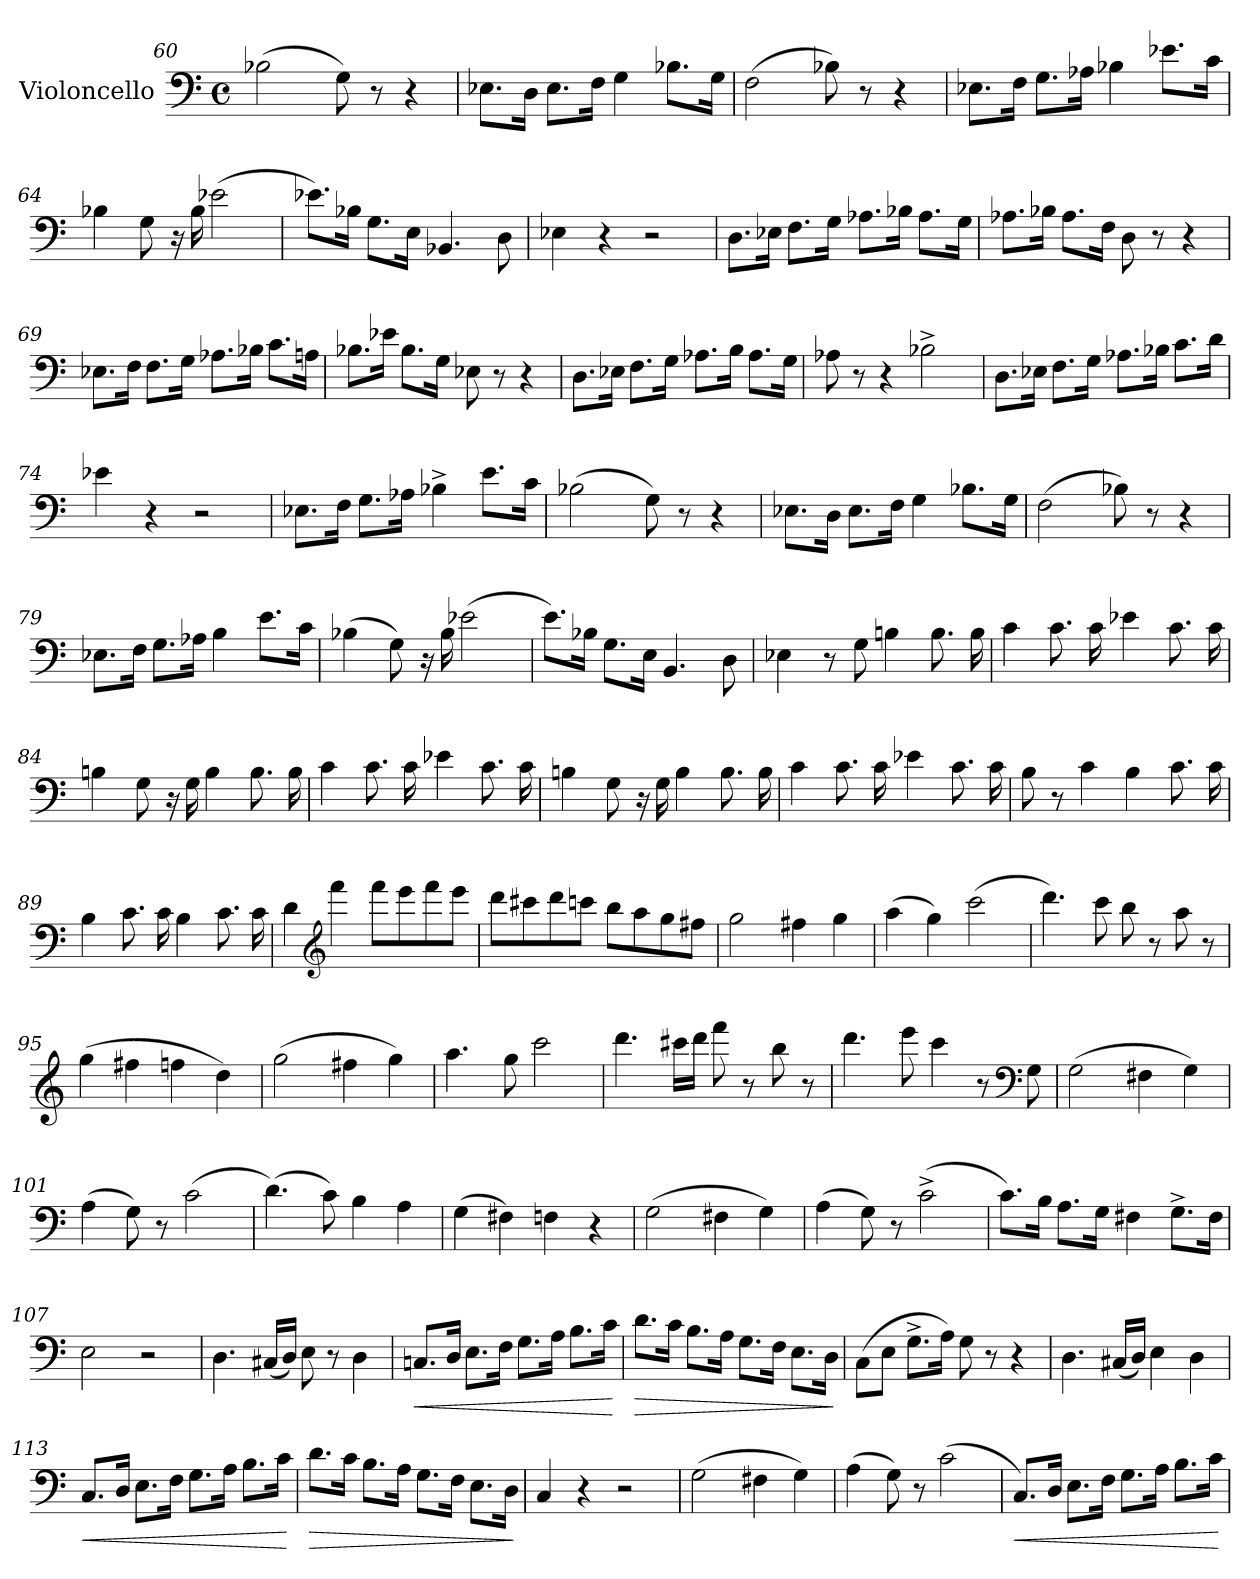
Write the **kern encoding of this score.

**kern	**dynam
*part1	*part1
*staff1	*staff1
*I"Violoncello	*
*I'Vc.	*
*clefF4	*
*M4/4	*
*met(c)	*
=60	=60
(>2B-X\	.
8G\)	.
8r	.
4r	.
=61	=61
8.E-XL	.
16DJk	.
8.E-L	.
16FJk	.
4G\	.
8.B-XL	.
16GJk	.
!!LO:LB:g=z
=62	=62
(>2F\	.
8B-X\)	.
8r	.
4r	.
=63	=63
8.E-XL	.
16FJk	.
8.GL	.
16A-XJk	.
4B-X\	.
8.e-XL	.
16cJk	.
=64	=64
4B-X\	.
8G\	.
16r	.
16B-\	.
(>2e-X\	.
=65	=65
8.e-XL)	.
16B-XJk	.
8.GL	.
16EJk	.
4.BB-X/	.
8D\	.
=66	=66
4E-X\	.
4r	.
2r	.
!!LO:LB:g=z
=67	=67
8.DL	.
16E-XJk	.
8.FL	.
16GJk	.
8.A-XL	.
16B-XJk	.
8.A-L	.
16GJk	.
=68	=68
8.A-XL	.
16B-XJk	.
8.A-L	.
16FJk	.
8D\	.
8r	.
4r	.
=69	=69
8.E-XL	.
16FJk	.
8.FL	.
16GJk	.
8.A-XL	.
16B-XJk	.
8.cL	.
16AnJk	.
=70	=70
8.B-XL	.
16e-XJk	.
8.B-L	.
16GJk	.
8E-X\	.
8r	.
4r	.
!!LO:LB:g=z
=71	=71
8.DL	.
16E-XJk	.
8.FL	.
16GJk	.
8.A-XL	.
16BJk	.
8.A-L	.
16GJk	.
=72	=72
8A-X\	.
8r	.
4r	.
2B-X^\	.
=73	=73
8.DL	.
16E-XJk	.
8.FL	.
16GJk	.
8.A-XL	.
16B-XJk	.
8.cL	.
16dJk	.
=74	=74
4e-X\	.
4r	.
2r	.
!!LO:LB:g=z
=75	=75
8.E-XL	.
16FJk	.
8.GL	.
16A-XJk	.
4B-X^\	.
8.eL	.
16cJk	.
=76	=76
(>2B-X\	.
8G\)	.
8r	.
4r	.
=77	=77
8.E-XL	.
16DJk	.
8.E-L	.
16FJk	.
4G\	.
8.B-XL	.
16GJk	.
=78	=78
(>2F\	.
8B-X\)	.
8r	.
4r	.
=79	=79
8.E-XL	.
16FJk	.
8.GL	.
16A-XJk	.
4B\	.
8.eL	.
16cJk	.
!!LO:LB:g=z
=80	=80
(>4B-X\	.
8G\)	.
16r	.
16B-\	.
(>2e-X\	.
=81	=81
8.eL)	.
16B-XJk	.
8.GL	.
16EJk	.
4.BB/	.
8D\	.
=82	=82
4E-X\	.
8r	.
8G\	.
4Bn\	.
8.B\	.
16B\	.
=83	=83
4c\	.
8.c\	.
16c\	.
4e-X\	.
8.c\	.
16c\	.
=84	=84
4Bn\	.
8G\	.
16r	.
16G\	.
4B\	.
8.B\	.
16B\	.
!!LO:LB:g=z
=85	=85
4c\	.
8.c\	.
16c\	.
4e-X\	.
8.c\	.
16c\	.
=86	=86
4Bn\	.
8G\	.
16r	.
16G\	.
4B\	.
8.B\	.
16B\	.
=87	=87
4c\	.
8.c\	.
16c\	.
4e-X\	.
8.c\	.
16c\	.
=88	=88
8B\	.
8r	.
4c\	.
4B\	.
8.c\	.
16c\	.
!!LO:PB:g=z
=89	=89
4B\	.
8.c\	.
16c\	.
4B\	.
8.c\	.
16c\	.
=90	=90
4d\	.
*clefG2	*
4fff\	.
8fffL	.
8eee	.
8fff	.
8eeeJ	.
=91	=91
8dddL	.
8ccc#X	.
8ddd	.
8cccnJ	.
8bbL	.
8aa	.
8gg	.
8ff#XJ	.
=92	=92
2gg\	.
4ff#X\	.
4gg\	.
=93	=93
(>4aa\	.
4gg\)	.
(>2ccc\	.
!!LO:LB:g=z
=94	=94
4.ddd\)	.
8ccc\	.
8bb\	.
8r	.
8aa\	.
8r	.
=95	=95
(>4gg\	.
4ff#X\	.
4ffn\	.
4dd\)	.
=96	=96
(>2gg\	.
4ff#X\	.
4gg\)	.
=97	=97
4.aa\	.
8gg\	.
2ccc\	.
=98	=98
4.ddd\	.
16ccc#XLL	.
16dddJJ	.
8fff\	.
8r	.
8bb\	.
8r	.
!!LO:LB:g=z
=99	=99
4.ddd\	.
8eee\	.
4ccc\	.
8r	.
*clefF4	*
8G\	.
=100	=100
(>2G\	.
4F#X\	.
4G\)	.
=101	=101
(>4A\	.
8G\)	.
8r	.
(>2c\	.
=102	=102
(>4.d\)	.
8c\)	.
4B\	.
4A\	.
=103	=103
(>4G\	.
4F#X\)	.
4Fn\	.
4r	.
=104	=104
(>2G\	.
4F#X\	.
4G\)	.
=105	=105
(>4A\	.
8G\)	.
8r	.
(>2c^\	.
!!LO:LB:g=z
=106	=106
8.cL)	.
16BJk	.
8.AL	.
16GJk	.
4F#X\	.
8.G^L	.
16F#Jk	.
=107	=107
2E\	.
2r	.
=108	=108
4.D\	.
(<16C#XLL	.
16DJJ)	.
8E\	.
8r	.
4D\	.
=109	=109
!	!LO:HP:b
8.CnL	<
16DJk	.
8.EL	.
16FJk	.
8.GL	.
16AJk	.
8.BL	.
16cJk	.
.	[
!!LO:LB:g=z
=110	=110
!	!LO:HP:b
8.dL	>
16cJk	.
8.BL	.
16AJk	.
8.GL	.
16FJk	.
8.EL	.
16DJk	.
.	]
=111	=111
(>8CL	.
8EJ	.
8.G^L	.
16AJk)	.
8G\	.
8r	.
4r	.
=112	=112
4.D\	.
(<16C#XLL	.
16DJJ)	.
4E\	.
4D\	.
=113	=113
!	!LO:HP:b
8.CL	<
16DJk	.
8.EL	.
16FJk	.
8.GL	.
16AJk	.
8.BL	.
16cJk	.
.	[
!!LO:LB:g=z
=114	=114
!	!LO:HP:b
8.dL	>
16cJk	.
8.BL	.
16AJk	.
8.GL	.
16FJk	.
8.EL	.
16DJk	.
.	]
=115	=115
4C/	.
4r	.
2r	.
=116	=116
(>2G\	.
4F#X\	.
4G\)	.
=117	=117
(>4A\	.
8G\)	.
8r	.
(>2c\	.
=118	=118
!	!LO:HP:b
8.CL)	<
16DJk	.
8.EL	.
16FJk	.
8.GL	.
16AJk	.
8.BL	.
16cJk	.
.	[
=	=
*-	*-
